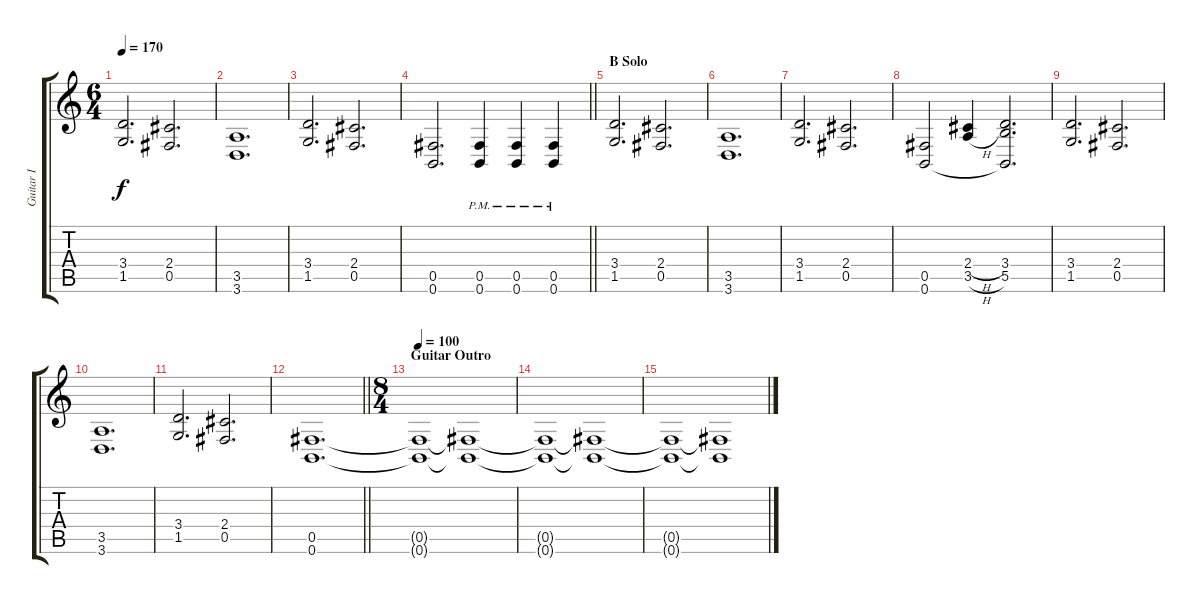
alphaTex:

\track ("Guitar I" "Guitar I") {instrument distortionguitar}
\staff {score tabs}
\tuning (Db4 Ab3 E3 B2 Gb2 B1) {hide}
\ts (6 4)
\tempo 170
\clef g2
\ks c
(3.4 1.5).2{d dy f} (2.4 0.5).2{d} |
(3.5 3.6).1{d} |
(3.4 1.5).2{d} (2.4 0.5).2{d} |
\barLineRight lightlight
(0.5 0.6).2{d} (0.5{pm} 0.6{pm}).4 (0.5{pm} 0.6{pm}).4 (0.5{pm} 0.6{pm}).4 |
\section ("" "B Solo")
(3.4 1.5).2{d} (2.4 0.5).2{d} |
(3.5 3.6).1{d} |
(3.4 1.5).2{d} (2.4 0.5).2{d} |
(0.5 0.6).2 (2.4{h} 3.5{h}).4 (3.4 5.5 0.6{t}).2{d} |
(3.4 1.5).2{d} (2.4 0.5).2{d} |
(3.5 3.6).1{d} |
(3.4 1.5).2{d} (2.4 0.5).2{d} |
\barLineRight lightlight
(0.5 0.6).1{d} |
\ts (8 4)
\section ("" "Guitar Outro")
\tempo 100
(0.5{t} 0.6{t}).1 (0.5{t} 0.6{t}).1 |
(0.5{t} 0.6{t}).1 (0.5{t} 0.6{t}).1 |
(0.5{t} 0.6{t}).1 (0.5{t} 0.6{t}).1
